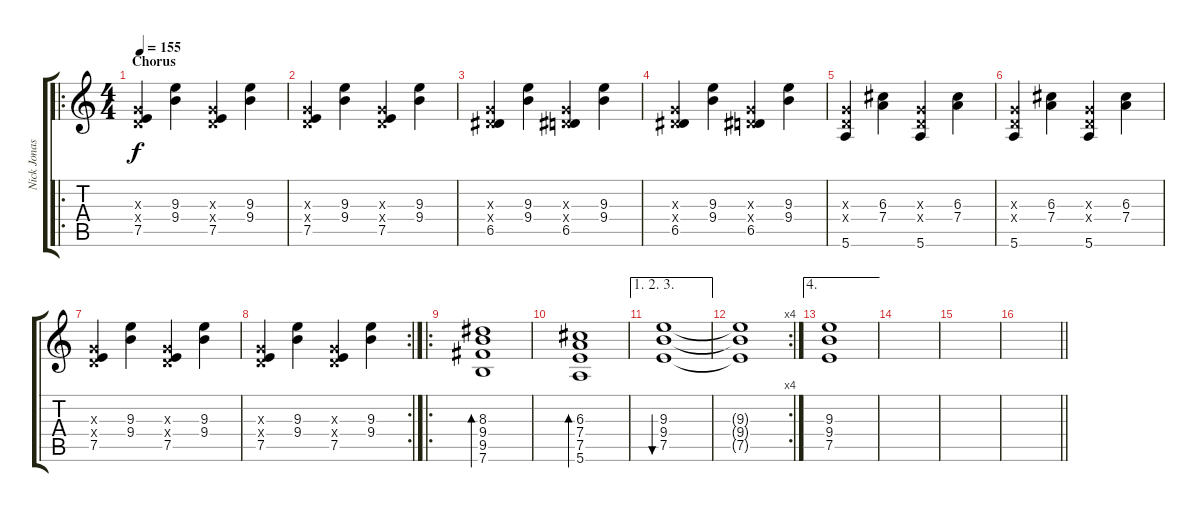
\track ("Nick Jonas (Lead Guitar)" "Nick Jonas") {instrument acousticguitarnylon}
\staff {score tabs}
\tuning (E4 B3 G3 D3 A2 E2) {hide}
\ro
\ts (4 4)
\section ("" "Chorus")
\tempo 155
\clef g2
\ks c
(0.3{x} 0.4{x} 7.5).4{dy f} (9.3 9.4).4 (0.3{x} 0.4{x} 7.5).4 (9.3 9.4).4 |
(0.3{x} 0.4{x} 7.5).4 (9.3 9.4).4 (0.3{x} 0.4{x} 7.5).4 (9.3 9.4).4 |
(0.3{x} 0.4{x} 6.5).4 (9.3 9.4).4 (0.3{x} 0.4{x} 6.5).4 (9.3 9.4).4 |
(0.3{x} 0.4{x} 6.5).4 (9.3 9.4).4 (0.3{x} 0.4{x} 6.5).4 (9.3 9.4).4 |
(0.3{x} 0.4{x} 5.6).4 (6.3 7.4).4 (0.3{x} 0.4{x} 5.6).4 (6.3 7.4).4 |
(0.3{x} 0.4{x} 5.6).4 (6.3 7.4).4 (0.3{x} 0.4{x} 5.6).4 (6.3 7.4).4 |
(0.3{x} 0.4{x} 7.5).4 (9.3 9.4).4 (0.3{x} 0.4{x} 7.5).4 (9.3 9.4).4 |
\rc 2
(0.3{x} 0.4{x} 7.5).4 (9.3 9.4).4 (0.3{x} 0.4{x} 7.5).4 (9.3 9.4).4 |
\ro
(8.3 9.4 9.5 7.6).1{bd 120} |
(6.3 7.4 7.5 5.6).1{bd 120} |
\ae (1 2 3)
(9.3 9.4 7.5).1{bu 120} |
\rc 4
(9.3{t} 9.4{t} 7.5{t}).1 |
\ae 4
(9.3 9.4 7.5).1 |
|
|
\barLineRight lightlight
